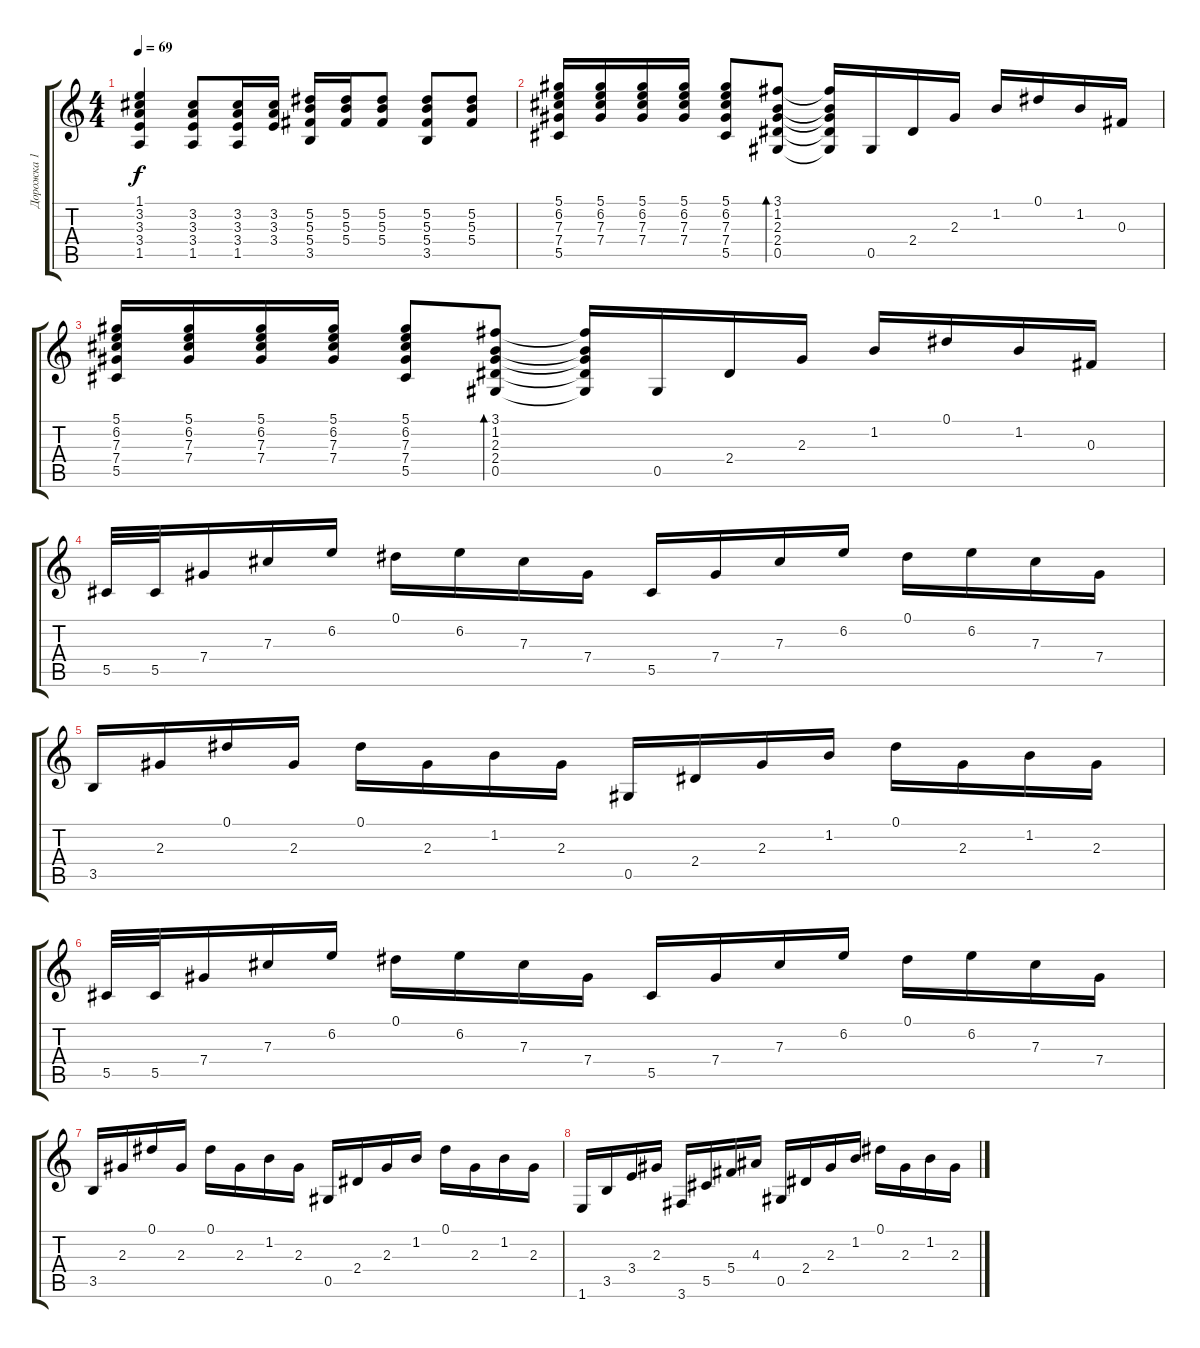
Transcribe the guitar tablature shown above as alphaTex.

\track ("Дорожка 1" "Дорожка 1") {instrument acousticguitarsteel}
\staff {score tabs}
\tuning (Eb4 Bb3 Gb3 Db3 Ab2 Eb2) {hide}
\ts (4 4)
\tempo 69
\clef g2
\ks c
(1.1 3.2 3.3 3.4 1.5).4{dy f} (3.2 3.3 3.4 1.5).8 (3.2 3.3 3.4 1.5).16 (3.2 3.3 3.4).16 (5.2 5.3 5.4 3.5).16 (5.2 5.3 5.4).16 (5.2 5.3 5.4).8 (5.2 5.3 5.4 3.5).8 (5.2 5.3 5.4).8 |
(5.1 6.2 7.3 7.4 5.5).16 (5.1 6.2 7.3 7.4).16 (5.1 6.2 7.3 7.4).16 (5.1 6.2 7.3 7.4).16 (5.1 6.2 7.3 7.4 5.5).8 (3.1 1.2 2.3 2.4 0.5).8{bd 60} (3.1{t} 1.2{t} 2.3{t} 2.4{t} 0.5{t}).16 0.5.16 2.4.16 2.3.16 1.2.16 0.1.16 1.2.16 0.3.16 |
(5.1 6.2 7.3 7.4 5.5).16 (5.1 6.2 7.3 7.4).16 (5.1 6.2 7.3 7.4).16 (5.1 6.2 7.3 7.4).16 (5.1 6.2 7.3 7.4 5.5).8 (3.1 1.2 2.3 2.4 0.5).8{bd 60} (3.1{t} 1.2{t} 2.3{t} 2.4{t} 0.5{t}).16 0.5.16 2.4.16 2.3.16 1.2.16 0.1.16 1.2.16 0.3.16 |
5.5.32 5.5.32 7.4.16 7.3.16 6.2.16 0.1.16 6.2.16 7.3.16 7.4.16 5.5.16 7.4.16 7.3.16 6.2.16 0.1.16 6.2.16 7.3.16 7.4.16 |
3.5.16 2.3.16 0.1.16 2.3.16 0.1.16 2.3.16 1.2.16 2.3.16 0.5.16 2.4.16 2.3.16 1.2.16 0.1.16 2.3.16 1.2.16 2.3.16 |
5.5.32 5.5.32 7.4.16 7.3.16 6.2.16 0.1.16 6.2.16 7.3.16 7.4.16 5.5.16 7.4.16 7.3.16 6.2.16 0.1.16 6.2.16 7.3.16 7.4.16 |
3.5.16 2.3.16 0.1.16 2.3.16 0.1.16 2.3.16 1.2.16 2.3.16 0.5.16 2.4.16 2.3.16 1.2.16 0.1.16 2.3.16 1.2.16 2.3.16 |
1.6.16 3.5.16 3.4.16 2.3.16 3.6.16 5.5.16 5.4.16 4.3.16 0.5.16 2.4.16 2.3.16 1.2.16 0.1.16 2.3.16 1.2.16 2.3.16
